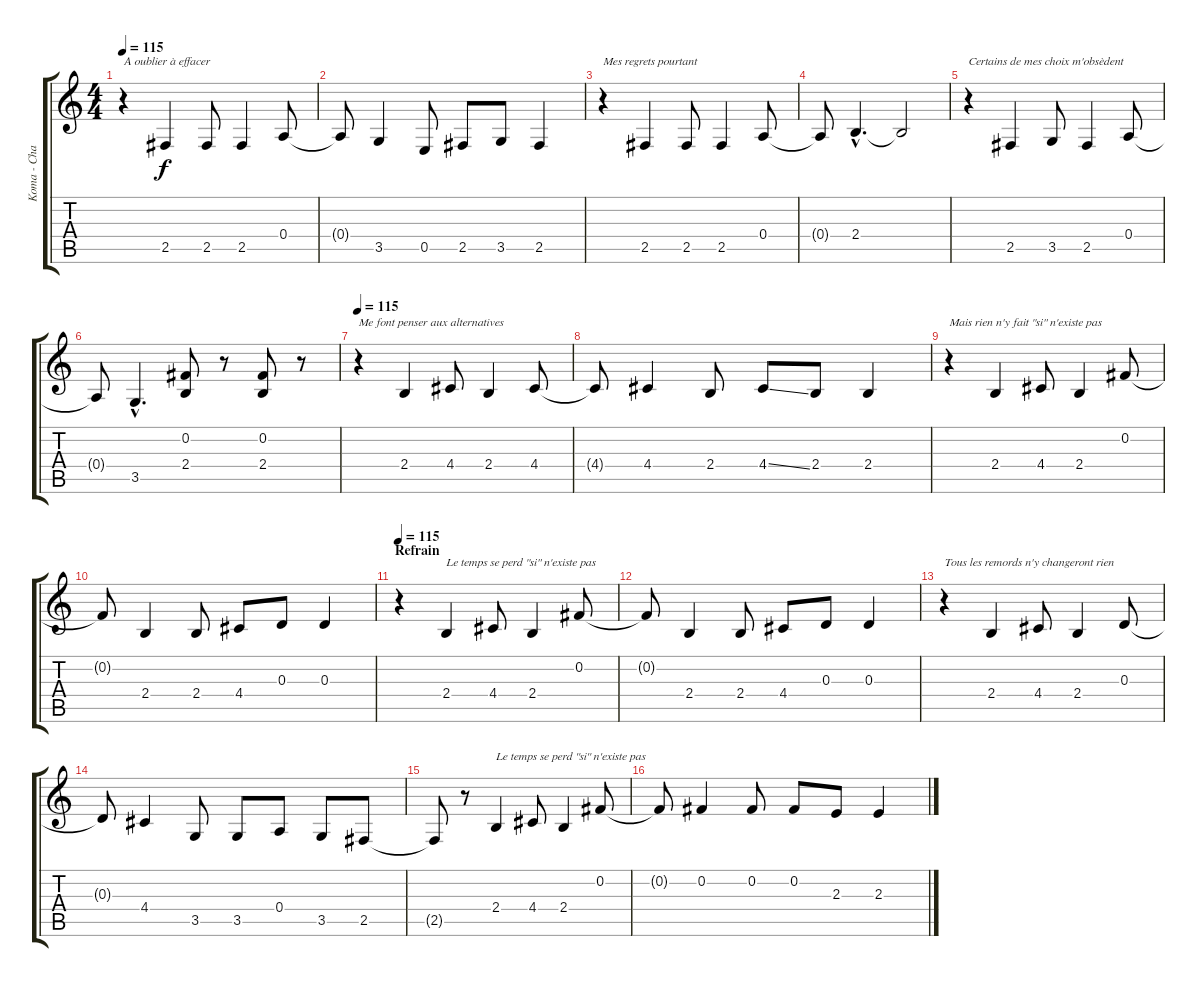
\track ("Koma - Chant" "Koma - Cha") {instrument cello}
\staff {score tabs}
\tuning (B4 Gb4 D4 A3 E3 B2) {hide}
\ts (4 4)
\tempo 115
\clef g2
\ks c
r.4{txt "A oublier à effacer" dy f} 2.5.4 2.5.8 2.5.4 0.4.8 |
0.4{t}.8 3.5.4 0.5.8 2.5.8 3.5.8 2.5.4 |
r.4{txt "Mes regrets pourtant"} 2.5.4 2.5.8 2.5.4 0.4.8 |
0.4{t}.8 2.4{hac}.4{d} 2.4{t}.2 |
r.4{txt "Certains de mes choix m'obsèdent"} 2.5.4 3.5.8 2.5.4 0.4.8 |
0.4{t}.8 3.5{hac}.4{d} (0.2 2.4).8 r.8 (0.2 2.4).8 r.8 |
\section ("" "")
\tempo 115
r.4{txt "Me font penser aux alternatives" volume 12 balance 8 instrument cello} 2.4.4 4.4.8 2.4.4 4.4.8 |
4.4{t}.8 4.4.4 2.4.8 4.4{ss}.8 2.4.8 2.4.4 |
r.4{txt "Mais rien n'y fait \"si\" n'existe pas"} 2.4.4 4.4.8 2.4.4 0.2.8 |
0.2{t}.8 2.4.4 2.4.8 4.4.8 0.3.8 0.3.4 |
\section ("" "Refrain")
\tempo 115
r.4{volume 16 balance 8 instrument cello} 2.4.4{txt "Le temps se perd \"si\" n'existe pas"} 4.4.8 2.4.4 0.2.8 |
0.2{t}.8 2.4.4 2.4.8 4.4.8 0.3.8 0.3.4 |
r.4{txt "Tous les remords n'y changeront rien"} 2.4.4 4.4.8 2.4.4 0.3.8 |
0.3{t}.8 4.4.4 3.5.8 3.5.8 0.4.8 3.5.8 2.5.8 |
2.5{t}.8 r.8 2.4.4{txt "Le temps se perd \"si\" n'existe pas"} 4.4.8 2.4.4 0.2.8 |
0.2{t}.8 0.2.4 0.2.8 0.2.8 2.3.8 2.3.4
